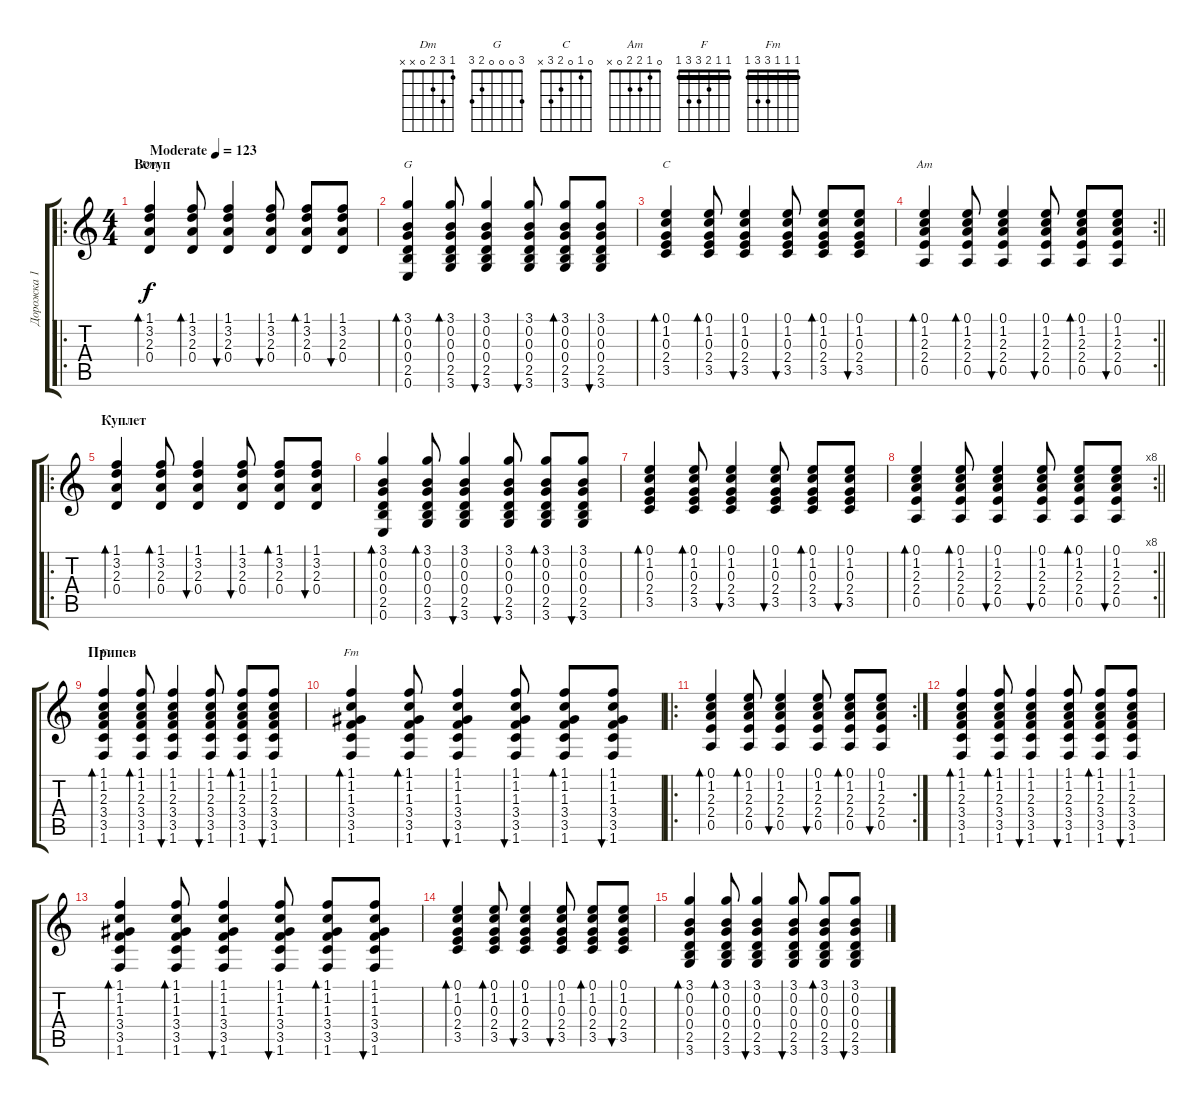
\track ("Дорожка 1" "Дорожка 1") {instrument acousticguitarsteel}
\staff {score tabs}
\tuning (E4 B3 G3 D3 A2 E2) {hide}
\chord ("Dm" 1 3 2 0 x x)
\chord ("G" 3 0 0 0 2 3)
\chord ("C" 0 1 0 2 3 x)
\chord ("Am" 0 1 2 2 0 x)
\chord ("F" 1 1 2 3 3 1) {barre 1}
\chord ("Fm" 1 1 1 3 3 1) {barre 1}
\ro
\ts (4 4)
\section ("" "Вступ")
\tempo (123 "Moderate")
\clef g2
\ks c
(1.1 3.2 2.3 0.4).4{bd 120 ch "Dm" dy f instrument acousticguitarsteel} (1.1 3.2 2.3 0.4).8{bd 120} (1.1 3.2 2.3 0.4).4{bu 120} (1.1 3.2 2.3 0.4).8{bu 60} (1.1 3.2 2.3 0.4).8{bd 60} (1.1 3.2 2.3 0.4).8{bu 60} |
(3.1 0.2 0.3 0.4 2.5 0.6).4{bd 120 ch "G"} (3.1 0.2 0.3 0.4 2.5 3.6).8{bd 60} (3.1 0.2 0.3 0.4 2.5 3.6).4{bu 60} (3.1 0.2 0.3 0.4 2.5 3.6).8{bu 60} (3.1 0.2 0.3 0.4 2.5 3.6).8{bd 60} (3.1 0.2 0.3 0.4 2.5 3.6).8{bu 60} |
(0.1 1.2 0.3 2.4 3.5).4{bd 120 ch "C"} (0.1 1.2 0.3 2.4 3.5).8{bd 60} (0.1 1.2 0.3 2.4 3.5).4{bu 60} (0.1 1.2 0.3 2.4 3.5).8{bu 60} (0.1 1.2 0.3 2.4 3.5).8{bd 60} (0.1 1.2 0.3 2.4 3.5).8{bu 60} |
\rc 2
\barLineRight lightlight
(0.1 1.2 2.3 2.4 0.5).4{bd 120 ch "Am"} (0.1 1.2 2.3 2.4 0.5).8{bd 60} (0.1 1.2 2.3 2.4 0.5).4{bu 60} (0.1 1.2 2.3 2.4 0.5).8{bu 60} (0.1 1.2 2.3 2.4 0.5).8{bd 60} (0.1 1.2 2.3 2.4 0.5).8{bu 60} |
\ro
\section ("" "Куплет")
(1.1 3.2 2.3 0.4).4{bd 120} (1.1 3.2 2.3 0.4).8{bd 60} (1.1 3.2 2.3 0.4).4{bu 60} (1.1 3.2 2.3 0.4).8{bu 60} (1.1 3.2 2.3 0.4).8{bd 60} (1.1 3.2 2.3 0.4).8{bu 60} |
(3.1 0.2 0.3 0.4 2.5 0.6).4{bd 120} (3.1 0.2 0.3 0.4 2.5 3.6).8{bd 60} (3.1 0.2 0.3 0.4 2.5 3.6).4{bu 60} (3.1 0.2 0.3 0.4 2.5 3.6).8{bu 60} (3.1 0.2 0.3 0.4 2.5 3.6).8{bd 60} (3.1 0.2 0.3 0.4 2.5 3.6).8{bu 60} |
(0.1 1.2 0.3 2.4 3.5).4{bd 120} (0.1 1.2 0.3 2.4 3.5).8{bd 60} (0.1 1.2 0.3 2.4 3.5).4{bu 60} (0.1 1.2 0.3 2.4 3.5).8{bu 60} (0.1 1.2 0.3 2.4 3.5).8{bd 60} (0.1 1.2 0.3 2.4 3.5).8{bu 60} |
\rc 8
\barLineRight lightlight
(0.1 1.2 2.3 2.4 0.5).4{bd 120} (0.1 1.2 2.3 2.4 0.5).8{bd 60} (0.1 1.2 2.3 2.4 0.5).4{bu 60} (0.1 1.2 2.3 2.4 0.5).8{bu 60} (0.1 1.2 2.3 2.4 0.5).8{bd 60} (0.1 1.2 2.3 2.4 0.5).8{bu 60} |
\section ("" "Припев")
(1.1 1.2 2.3 3.4 3.5 1.6).4{bd 120 ch "F"} (1.1 1.2 2.3 3.4 3.5 1.6).8{bd 60} (1.1 1.2 2.3 3.4 3.5 1.6).4{bu 60} (1.1 1.2 2.3 3.4 3.5 1.6).8{bu 60} (1.1 1.2 2.3 3.4 3.5 1.6).8{bd 60} (1.1 1.2 2.3 3.4 3.5 1.6).8{bu 60} |
(1.1 1.2 1.3 3.4 3.5 1.6).4{bd 120 ch "Fm"} (1.1 1.2 1.3 3.4 3.5 1.6).8{bd 60} (1.1 1.2 1.3 3.4 3.5 1.6).4{bu 60} (1.1 1.2 1.3 3.4 3.5 1.6).8{bu 60} (1.1 1.2 1.3 3.4 3.5 1.6).8{bd 60} (1.1 1.2 1.3 3.4 3.5 1.6).8{bu 60} |
\ro
\rc 2
(0.1 1.2 2.3 2.4 0.5).4{bd 120} (0.1 1.2 2.3 2.4 0.5).8{bd 60} (0.1 1.2 2.3 2.4 0.5).4{bu 60} (0.1 1.2 2.3 2.4 0.5).8{bu 60} (0.1 1.2 2.3 2.4 0.5).8{bd 60} (0.1 1.2 2.3 2.4 0.5).8{bu 60} |
(1.1 1.2 2.3 3.4 3.5 1.6).4{bd 120} (1.1 1.2 2.3 3.4 3.5 1.6).8{bd 60} (1.1 1.2 2.3 3.4 3.5 1.6).4{bu 60} (1.1 1.2 2.3 3.4 3.5 1.6).8{bu 60} (1.1 1.2 2.3 3.4 3.5 1.6).8{bd 60} (1.1 1.2 2.3 3.4 3.5 1.6).8{bu 60} |
(1.1 1.2 1.3 3.4 3.5 1.6).4{bd 120} (1.1 1.2 1.3 3.4 3.5 1.6).8{bd 60} (1.1 1.2 1.3 3.4 3.5 1.6).4{bu 60} (1.1 1.2 1.3 3.4 3.5 1.6).8{bu 60} (1.1 1.2 1.3 3.4 3.5 1.6).8{bd 60} (1.1 1.2 1.3 3.4 3.5 1.6).8{bu 60} |
(0.1 1.2 0.3 2.4 3.5).4{bd 120} (0.1 1.2 0.3 2.4 3.5).8{bd 60} (0.1 1.2 0.3 2.4 3.5).4{bu 60} (0.1 1.2 0.3 2.4 3.5).8{bu 60} (0.1 1.2 0.3 2.4 3.5).8{bd 60} (0.1 1.2 0.3 2.4 3.5).8{bu 60} |
(3.1 0.2 0.3 0.4 2.5 3.6).4{bd 120} (3.1 0.2 0.3 0.4 2.5 3.6).8{bd 60} (3.1 0.2 0.3 0.4 2.5 3.6).4{bu 60} (3.1 0.2 0.3 0.4 2.5 3.6).8{bu 60} (3.1 0.2 0.3 0.4 2.5 3.6).8{bd 60} (3.1 0.2 0.3 0.4 2.5 3.6).8{bu 60}
